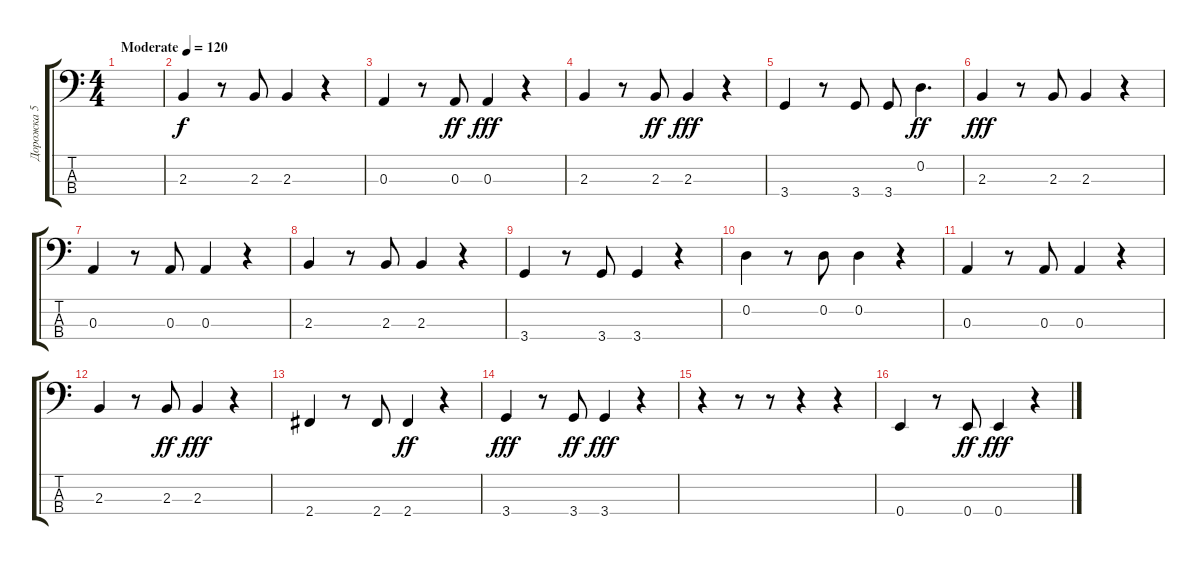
\track ("Дорожка 5" "Дорожка 5") {instrument acousticbass}
\staff {score tabs}
\tuning (G2 D2 A1 E1) {hide}
\ts (4 4)
\tempo (120 "Moderate")
\clef f4
\ks c
|
2.3.4 r.8 2.3.8 2.3.4 r.4 |
0.3.4 r.8 0.3.8{dy ff} 0.3.4{dy fff} r.4 |
2.3.4 r.8 2.3.8{dy ff} 2.3.4{dy fff} r.4 |
3.4.4 r.8 3.4.8 3.4.8 0.2.4{d dy ff} |
2.3.4{dy fff} r.8 2.3.8 2.3.4 r.4 |
0.3.4 r.8 0.3.8 0.3.4 r.4 |
2.3.4 r.8 2.3.8 2.3.4 r.4 |
3.4.4 r.8 3.4.8 3.4.4 r.4 |
0.2.4 r.8 0.2.8 0.2.4 r.4 |
0.3.4 r.8 0.3.8 0.3.4 r.4 |
2.3.4 r.8 2.3.8{dy ff} 2.3.4{dy fff} r.4 |
2.4.4 r.8 2.4.8 2.4.4{dy ff} r.4 |
3.4.4{dy fff} r.8 3.4.8{dy ff} 3.4.4{dy fff} r.4 |
r.4 r.8 r.8 r.4 r.4 |
0.4.4 r.8 0.4.8{dy ff} 0.4.4{dy fff} r.4
